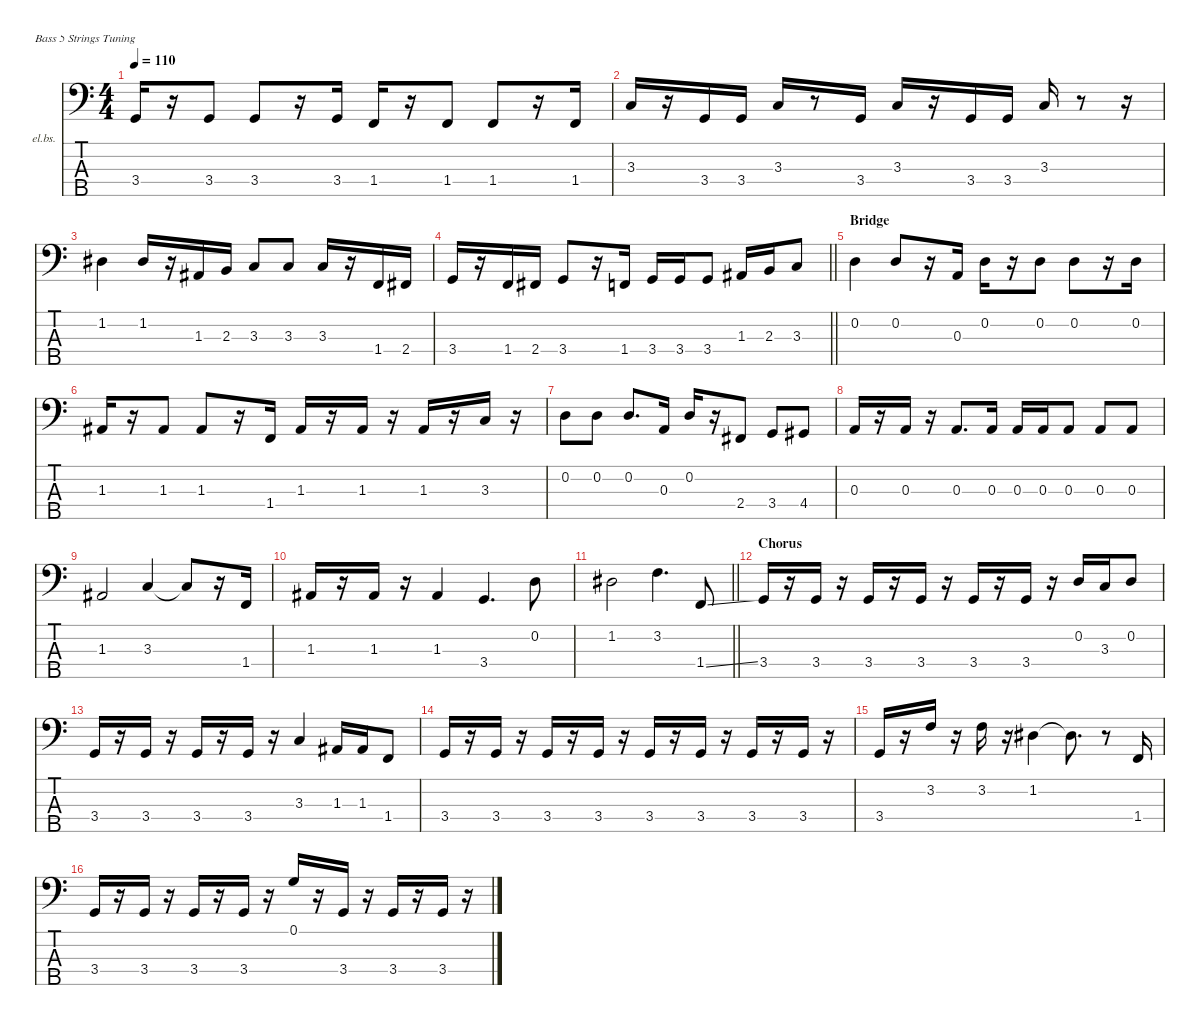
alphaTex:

\defaultSystemsLayout 4
\hideDynamics
\bracketExtendMode nobrackets
\firstSystemTrackNameOrientation horizontal
\otherSystemsTrackNameOrientation horizontal
\track ("Bass" "el.bs.") {instrument electricbassfinger}
\staff {score tabs}
\tuning (G2 D2 A1 E1 B0)
\ts (4 4)
\tempo 110
\clef f4
\ks c
3.4.16{dy f} r.16 3.4.8 3.4.8 r.16 3.4.16 1.4.16 r.16 1.4.8 1.4.8 r.16 1.4.16 |
3.3.16 r.16 3.4.16 3.4.16 3.3.16 r.8 3.4.16 3.3.16 r.16 3.4.16 3.4.16 3.3.16 r.8 r.16 |
1.2.4 1.2.16 r.16 1.3.16 2.3.16 3.3.8 3.3.8 3.3.16 r.16 1.4.16 2.4.16 |
\barLineRight lightlight
3.4.16 r.16 1.4.16 2.4.16 3.4.8 r.16 1.4.16 3.4.16 3.4.16 3.4.8 1.3.16 2.3.16 3.3.8 |
\section ("" "Bridge")
0.2.4 0.2.8 r.16 0.3.16 0.2.16 r.16 0.2.8 0.2.8 r.16 0.2.16 |
1.3.16 r.16 1.3.8 1.3.8 r.16 1.4.16 1.3.16 r.16 1.3.16 r.16 1.3.16 r.16 3.3.16 r.16 |
0.2.8 0.2.8 0.2.8{d} 0.3.16 0.2.16 r.16 2.4.8 3.4.8 4.4.8 |
0.3.16 r.16 0.3.16 r.16 0.3.8{d} 0.3.16 0.3.16 0.3.16 0.3.8 0.3.8 0.3.8 |
1.3.2 3.3.4 3.3{t}.8 r.16 1.4.16 |
1.3.16 r.16 1.3.16 r.16 1.3.4 3.4.4{d} 0.2.8 |
\barLineRight lightlight
1.2.2 3.2.4{d} 1.4{ss}.8 |
\section ("" "Chorus")
3.4.16 r.16 3.4.16 r.16 3.4.16 r.16 3.4.16 r.16 3.4.16 r.16 3.4.16 r.16 0.2.16 3.3.16 0.2.8 |
3.4.16 r.16 3.4.16 r.16 3.4.16 r.16 3.4.16 r.16 3.3.4 1.3.16 1.3.16 1.4.8 |
3.4.16 r.16 3.4.16 r.16 3.4.16 r.16 3.4.16 r.16 3.4.16 r.16 3.4.16 r.16 3.4.16 r.16 3.4.16 r.16 |
3.4.16 r.16 3.2.16 r.16 3.2.16 r.16 1.2.4 1.2{t}.8{d} r.8 1.4.16 |
3.4.16 r.16 3.4.16 r.16 3.4.16 r.16 3.4.16 r.16 0.1.16 r.16 3.4.16 r.16 3.4.16 r.16 3.4.16 r.16
